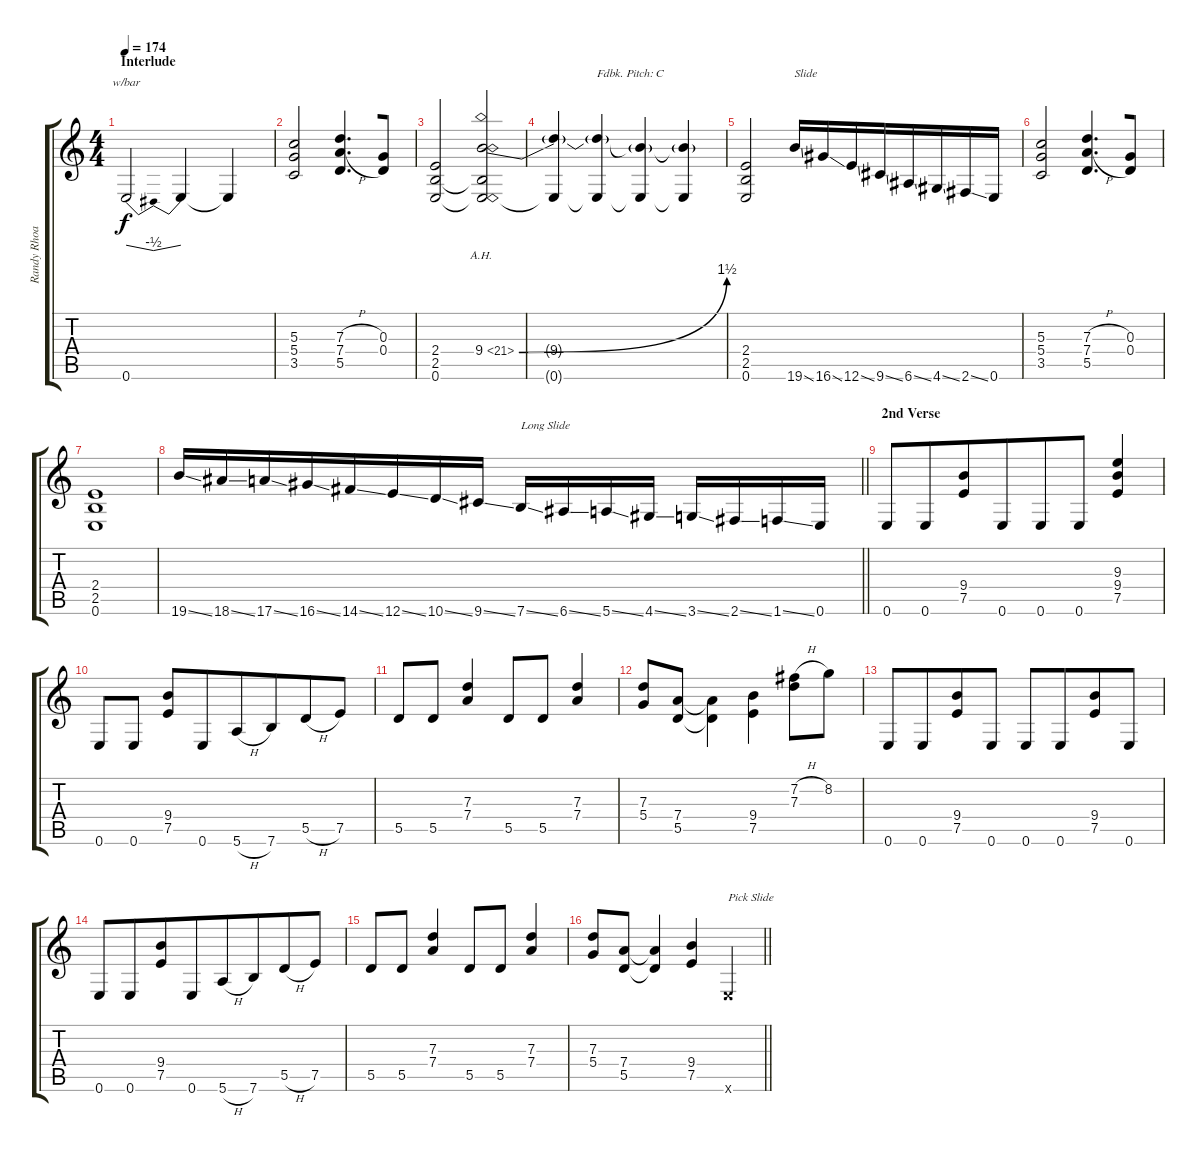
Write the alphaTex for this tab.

\track ("Randy Rhoads" "Randy Rhoa") {instrument distortionguitar}
\staff {score tabs}
\tuning (E4 B3 G3 D3 A2 E2) {hide}
\ts (4 4)
\section ("" "Interlude")
\tempo 174
\clef g2
\ks c
0.6.2{tbe (dip default 0 0 30 -2 60 0) dy f beam merge} 0.6{t}.4 0.6{t}.4 |
(5.3 5.4 3.5).2{beam merge} (7.3{h} 7.4{h} 5.5).4{d beam merge} (0.3 0.4).8 |
(2.4 2.5 0.6).2{beam merge} (9.4{be (bend 0 0 60 6) ah 12} 2.5{ah 12 t} 0.6{ah 2 t}).2 |
(9.4{t} 0.6{t}).4{beam merge} (9.4{t} 0.6{t}).4{txt "Fdbk. Pitch: C" beam merge} (9.4{t} 0.6{t}).4{beam merge} (9.4{t} 0.6{t}).4 |
(2.4 2.5 0.6).2{beam merge} 19.6{ss}.16{txt "Slide" beam merge} 16.6{ss}.16 12.6{ss}.16{beam merge} 9.6{ss}.16{beam merge} 6.6{ss}.16 4.6{ss}.16{beam merge} 2.6{ss}.16{beam merge} 0.6.16 |
(5.3 5.4 3.5).2{beam merge} (7.3{h} 7.4{h} 5.5).4{d beam merge} (0.3 0.4).8 |
(2.4 2.5 0.6).1 |
\barLineRight lightlight
19.6{ss}.16 18.6{ss}.16{beam merge} 17.6{ss}.16{beam merge} 16.6{ss}.16{beam merge} 14.6{ss}.16 12.6{ss}.16{beam merge} 10.6{ss}.16{beam merge} 9.6{ss}.16 7.6{ss}.16{txt "Long Slide" beam merge} 6.6{ss}.16{beam merge} 5.6{ss}.16{beam merge} 4.6{ss}.16 3.6{ss}.16{beam merge} 2.6{ss}.16{beam merge} 1.6{ss}.16 0.6.16 |
\section ("" "2nd Verse")
0.6.8{beam merge} 0.6.8{beam merge} (9.4 7.5).8 0.6.8{beam merge} 0.6.8{beam merge} 0.6.8{beam merge} (9.3 9.4 7.5).4 |
0.6.8{beam merge} 0.6.8 (9.4 7.5).8{beam merge} 0.6.8{beam merge} 5.6{h}.8{beam merge} 7.6.8{beam merge} 5.5{h}.8 7.5.8 |
5.5.8{beam merge} 5.5.8{beam merge} (7.3 7.4).4{beam merge} 5.5.8{beam merge} 5.5.8{beam merge} (7.3 7.4).4 |
(7.3 5.4).8{beam merge} (7.4 5.5).8 (7.4{t} 5.5{t}).4{beam merge} (9.4 7.5).4{beam merge} (7.2{h} 7.3).8{beam merge} 8.2.8 |
0.6.8{beam merge} 0.6.8{beam merge} (9.4 7.5).8{beam merge} 0.6.8 0.6.8{beam merge} 0.6.8{beam merge} (9.4 7.5).8{beam merge} 0.6.8 |
0.6.8{beam merge} 0.6.8{beam merge} (9.4 7.5).8{beam merge} 0.6.8{beam merge} 5.6{h}.8{beam merge} 7.6.8{beam merge} 5.5{h}.8{beam merge} 7.5.8 |
5.5.8{beam merge} 5.5.8{beam merge} (7.3 7.4).4{beam merge} 5.5.8{beam merge} 5.5.8{beam merge} (7.3 7.4).4 |
\barLineRight lightlight
(7.3 5.4).8{beam merge} (7.4 5.5).8{beam merge} (7.4{t} 5.5{t}).4{beam merge} (9.4 7.5).4 0.6{x}.4{txt "Pick Slide"}
